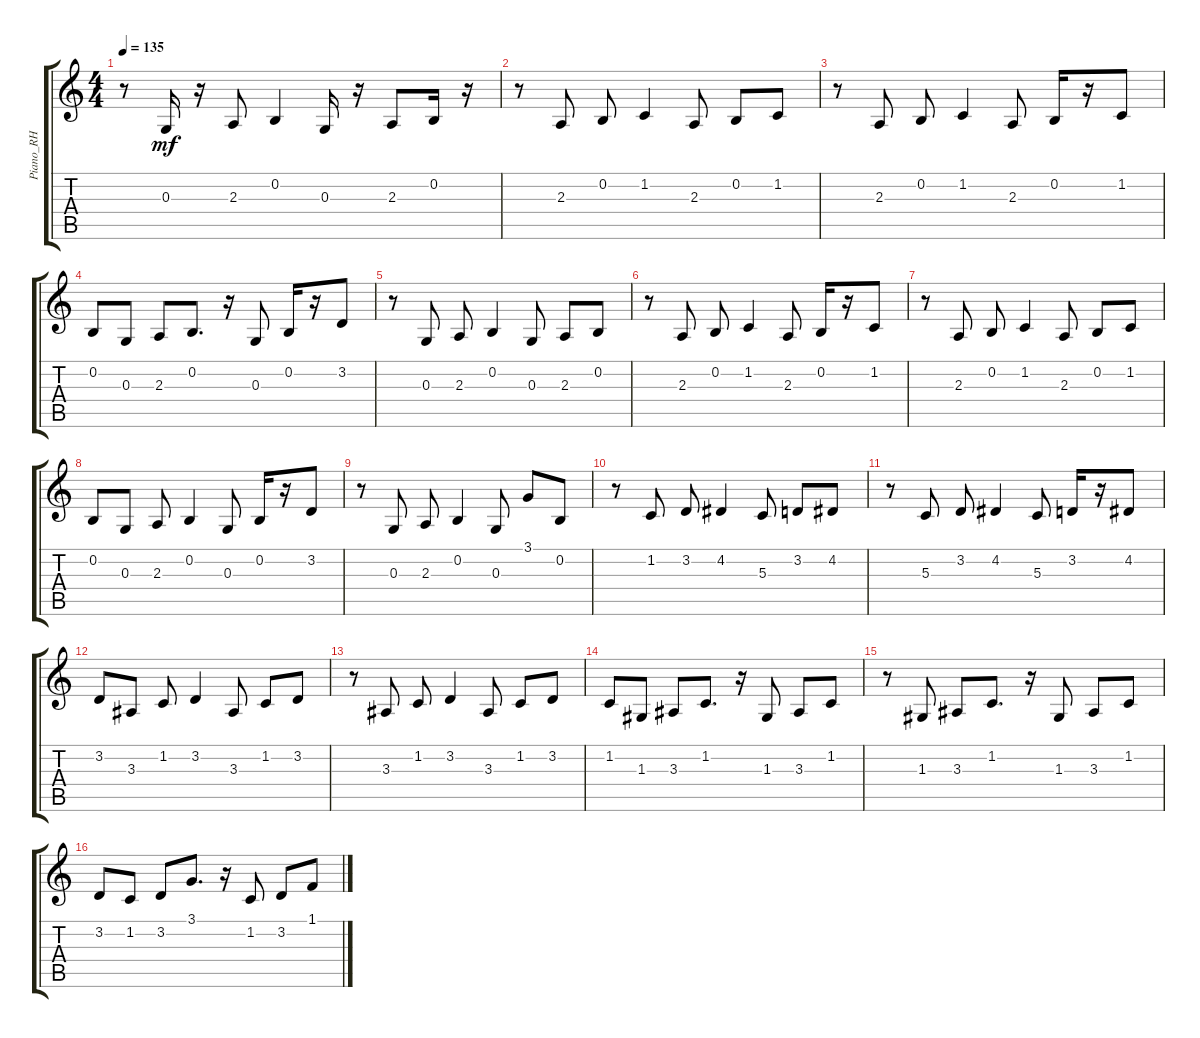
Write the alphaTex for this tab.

\track ("Piano_RH" "Piano_RH") {instrument acousticgrandpiano}
\staff {score tabs}
\tuning (E4 B3 G3 D3 A2 E2) {hide}
\ts (4 4)
\tempo 135
\clef g2
\ks c
r.8{dy mf} 0.3.16 r.16 2.3.8 0.2.4 0.3.16 r.16 2.3.8 0.2.16 r.16 |
r.8 2.3.8 0.2.8 1.2.4 2.3.8 0.2.8 1.2.8 |
r.8 2.3.8 0.2.8 1.2.4 2.3.8 0.2.16 r.16 1.2.8 |
0.2.8 0.3.8 2.3.8 0.2.8{d} r.16 0.3.8 0.2.16 r.16 3.2.8 |
r.8 0.3.8 2.3.8 0.2.4 0.3.8 2.3.8 0.2.8 |
r.8 2.3.8 0.2.8 1.2.4 2.3.8 0.2.16 r.16 1.2.8 |
r.8 2.3.8 0.2.8 1.2.4 2.3.8 0.2.8 1.2.8 |
0.2.8 0.3.8 2.3.8 0.2.4 0.3.8 0.2.16 r.16 3.2.8 |
r.8 0.3.8 2.3.8 0.2.4 0.3.8 3.1.8 0.2.8 |
r.8 1.2.8 3.2.8 4.2.4 5.3.8 3.2.8 4.2.8 |
r.8 5.3.8 3.2.8 4.2.4 5.3.8 3.2.16 r.16 4.2.8 |
3.2.8 3.3.8 1.2.8 3.2.4 3.3.8 1.2.8 3.2.8 |
r.8 3.3.8 1.2.8 3.2.4 3.3.8 1.2.8 3.2.8 |
1.2.8 1.3.8 3.3.8 1.2.8{d} r.16 1.3.8 3.3.8 1.2.8 |
r.8 1.3.8 3.3.8 1.2.8{d} r.16 1.3.8 3.3.8 1.2.8 |
3.2.8 1.2.8 3.2.8 3.1.8{d} r.16 1.2.8 3.2.8 1.1.8
